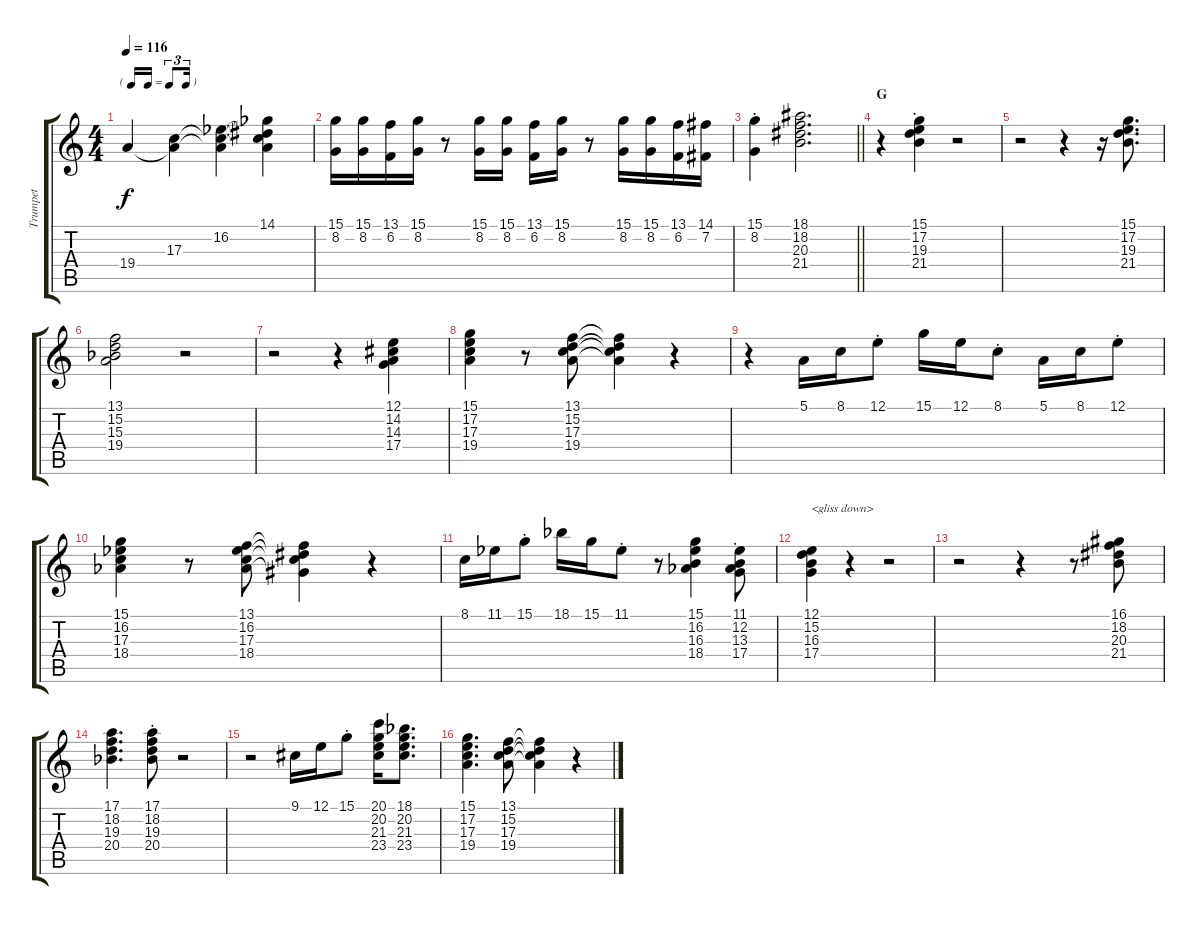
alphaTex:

\track ("Trumpet" "Trumpet") {instrument trumpet}
\staff {score tabs}
\tuning (E4 B3 G3 D3 A2 E2) {hide}
\ts (4 4)
\tf triplet16th
\tempo 116
\clef g2
\ks c
19.4.4{dy f} (17.3 19.4{t}).4 (16.2{acc b} 17.3{t} 19.4{t}).4 (14.1{acc b} 16.2{t} 17.3{t} 19.4{t}).4 |
(15.1 8.2).16 (15.1 8.2).16 (13.1 6.2).16 (15.1 8.2).16 r.8 (15.1 8.2).16 (15.1 8.2).16 (13.1 6.2).16 (15.1 8.2).16 r.8 (15.1 8.2).16 (15.1 8.2).16 (13.1 6.2).16 (14.1 7.2).16 |
\barLineRight lightlight
(15.1{st} 8.2{st}).4 (18.1 18.2 20.3 21.4).2{d} |
\section ("" "G")
r.4 (15.1{st} 17.2{st} 19.3{st} 21.4{st}).4 r.2 |
r.2 r.4 r.16 (15.1 17.2 19.3 21.4).8{d} |
(13.1 15.2 15.3{acc b} 19.4).2 r.2 |
r.2 r.4 (12.1 14.2 14.3 17.4).4 |
(15.1 17.2 17.3 19.4).4 r.8 (13.1 15.2 17.3 19.4).8 (13.1{t} 15.2{t} 17.3{t} 19.4{t}).4 r.4 |
r.4 5.1.16 8.1.16 12.1{st}.8 15.1.16 12.1.16 8.1{st}.8 5.1.16 8.1.16 12.1{st}.8 |
(15.1 16.2{acc b} 17.3 18.4{acc b}).4 r.8 (13.1 16.2{acc b} 17.3 18.4{acc b}).8 (13.1{t} 16.2{t} 17.3{t} 18.4{t}).4 r.4 |
8.1.16 11.1{acc b}.16 15.1{st}.8 18.1{acc b}.16 15.1.16 11.1{st acc b}.8 r.8 (15.1 16.2{acc b} 16.3 18.4{acc b}).4 (11.1{st acc b} 12.2{st} 13.3{st acc b} 17.4{st}).8 |
(12.1 15.2 16.3 17.4).4{txt "<gliss down>"} r.4 r.2 |
r.2 r.4 r.8 (16.1 18.2 20.3 21.4).8 |
(17.1 18.2 19.3 20.4{acc b}).4{d} (17.1{st} 18.2{st} 19.3{st} 20.4{st acc b}).8 r.2 |
r.2 9.1.16 12.1.16 15.1{st}.8 (20.1 20.2 21.3 23.4).16 (18.1{acc b} 20.2 21.3 23.4).8{d} |
(15.1 17.2 17.3 19.4).4{d} (13.1 15.2 17.3 19.4).8 (13.1{t} 15.2{t} 17.3{t} 19.4{t}).4 r.4
